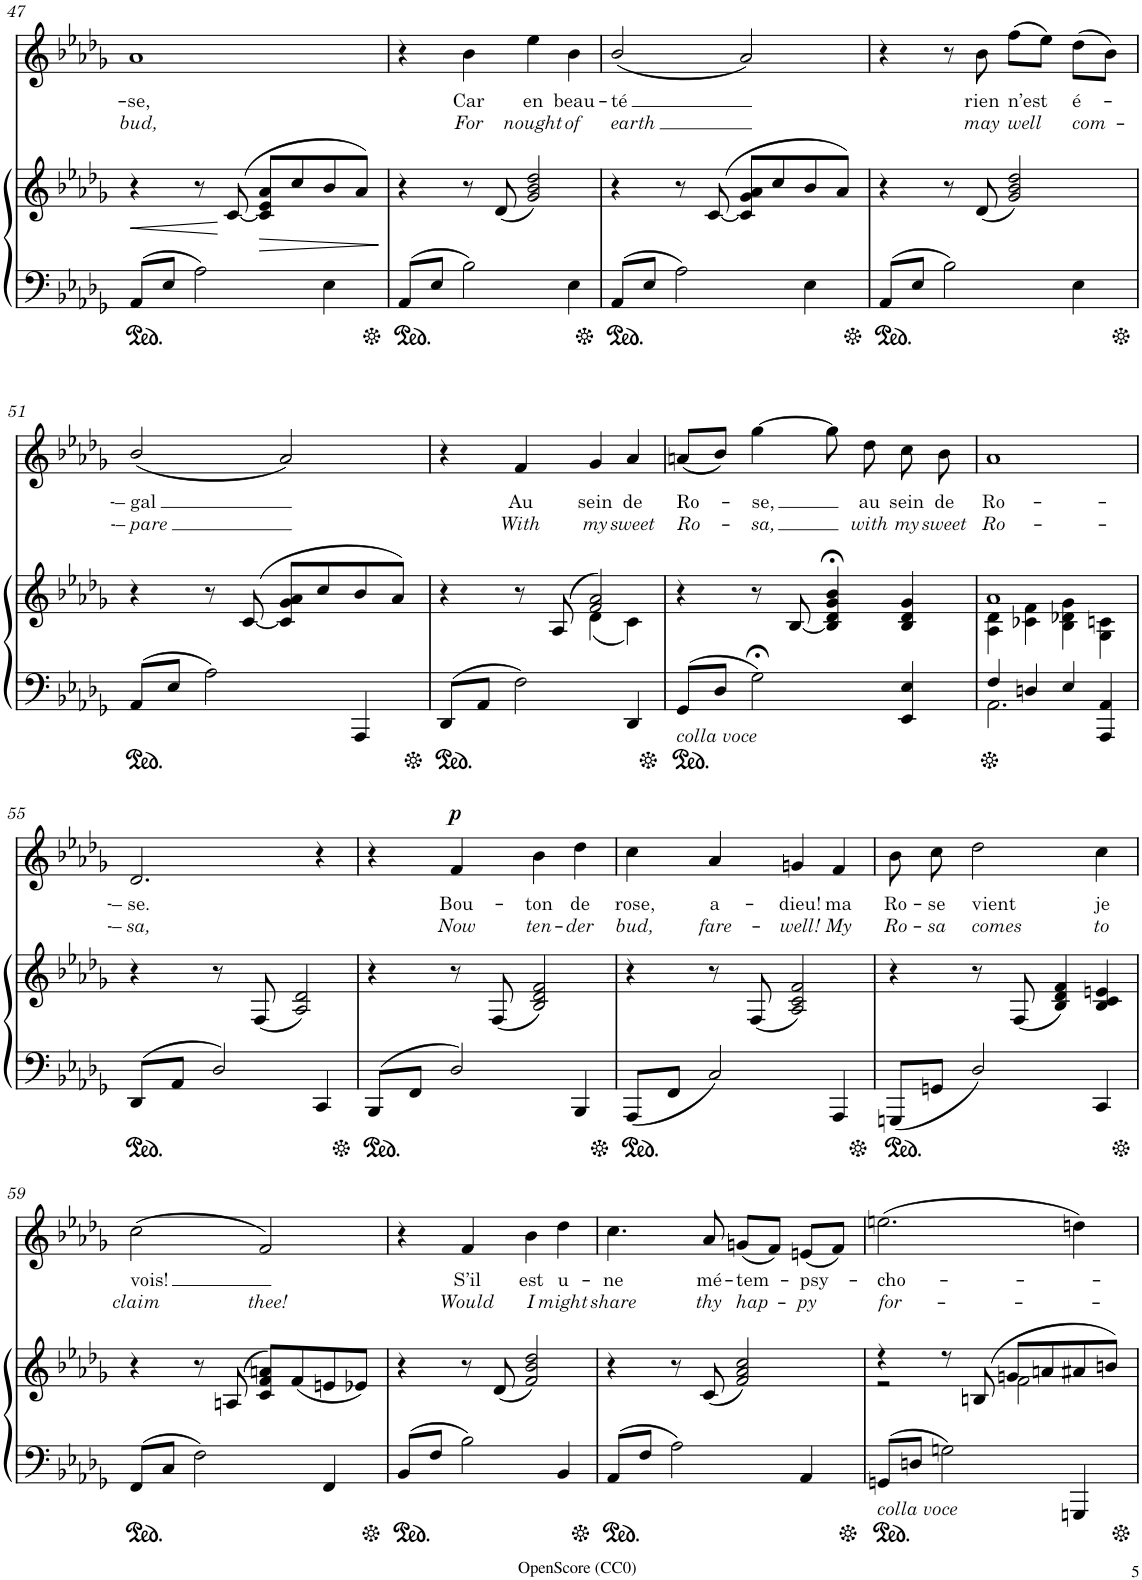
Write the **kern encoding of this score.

**kern	**kern	**dynam	**kern	**text	**text	**dynam
*part2	*part2	*part2	*part1	*part1	*part1	*part1
*staff3	*staff2	*staff2/3	*staff1	*staff1	*staff1	*staff1
*I"Piano	*	*	*I"Voice	*	*	*
*I'Pno	*	*	*	*	*	*
!!LO:PB:g=z
*clefF4	*clefG2	*	*clefG2	*	*	*
*k[b-e-a-d-g-]	*k[b-e-a-d-g-]	*	*k[b-e-a-d-g-]	*	*	*
*M4/4	*M4/4	*	*M4/4	*	*	*
*met(c)	*met(c)	*	*met(c)	*	*	*
=47	=47	=47	=47	=47	=47	=47
!	!	!LO:HP:b	!	!LO:LY:b	!LO:LY:b	!
8AA-/L	4r	<	1a-	-se,	bud,	.
8E-/J	.	.	.	.	.	.
2A-\	8r	.	.	.	.	.
.	(>[8c/	.	.	.	.	.
.	8c/] 8e-/ 8a-/L	.	.	.	.	.
.	8cc/	.	.	.	.	.
4E-\	8b-/	.	.	.	.	.
.	8a-/J)	.	.	.	.	.
.	.	[	.	.	.	.
=48	=48	=48	=48	=48	=48	=48
8AA-/L	4r	.	4r	.	.	.
8E-/J	.	.	.	.	.	.
!	!	!	!	!LO:LY:b	!LO:LY:b	!
2B-\	8r	.	4b-\	Car	For	.
.	(8d-/	.	.	.	.	.
!	!	!	!	!LO:LY:b	!LO:LY:b	!
.	2g-/ 2b-/ 2dd-/)	.	4ee-\	en	nought	.
!	!	!	!	!LO:LY:b	!LO:LY:b	!
4E-\	.	.	4b-\	beau-	of	.
=49	=49	=49	=49	=49	=49	=49
!	!	!	!	!LO:LY:b	!LO:LY:b	!
8AA-/L	4r	.	(<2b-/	-té	-earth	.
8E-/J	.	.	.	.	.	.
2A-\	8r	.	.	.	.	.
.	(>[8c/	.	.	.	.	.
.	8c/] 8g-/ 8a-/L	.	2a-/)	.	.	.
.	8cc/	.	.	.	.	.
4E-\	8b-/	.	.	.	.	.
.	8a-/J)	.	.	.	.	.
=50	=50	=50	=50	=50	=50	=50
8AA-/L	4r	.	4r	.	.	.
8E-/J	.	.	.	.	.	.
2B-\	8r	.	8r	.	.	.
!	!	!	!	!LO:LY:b	!LO:LY:b	!
.	(8d-/	.	8b-\	rien	may	.
!	!	!	!	!LO:LY:b	!LO:LY:b	!
.	2g-/ 2b-/ 2dd-/)	.	(8ff\L	n’est	well	.
.	.	.	8ee-\J)	.	.	.
!	!	!	!	!LO:LY:b	!LO:LY:b	!
4E-\	.	.	(8dd-\L	é-	com-	.
.	.	.	8b-\J)	.	.	.
!!LO:LB:g=z
=51	=51	=51	=51	=51	=51	=51
!	!	!	!	!LO:LY:b	!LO:LY:b	!
8AA-/L	4r	.	(2b-/	-– gal	-– pare	.
8E-/J	.	.	.	.	.	.
2A-\	8r	.	.	.	.	.
.	(>[8c/	.	.	.	.	.
.	8c/] 8g-/ 8a-/L	.	2a-/)	.	.	.
.	8cc/	.	.	.	.	.
4AAA-/	8b-/	.	.	.	.	.
.	8a-/J)	.	.	.	.	.
=52	=52	=52	=52	=52	=52	=52
*	*^	*	*	*	*	*
8DD-/L	4r	2ryy	.	4r	.	.	.
8AA-/J	.	.	.	.	.	.	.
!	!	!	!	!	!LO:LY:b	!LO:LY:b	!
2F\	8r	.	.	4f/	Au	With	.
.	(>8A-/	.	.	.	.	.	.
!	!	!	!	!	!LO:LY:b	!LO:LY:b	!
.	2f/ 2a-/)	(4d-\	.	4g-/	sein	my	.
!	!	!	!	!	!LO:LY:b	!LO:LY:b	!
4DD-/	.	4c\)	.	4a-/	de	sweet	.
=53	=53	=53	=53	=53	=53	=53	=53
!LO:TX:b:i:t=colla voce	!	!	!	!	!	!	!
!	!	!	!	!	!LO:LY:b	!LO:LY:b	!
*	*v	*v	*	*	*	*	*
8GG-/L	4r	.	(8an/L	Ro-	Ro-	.
8D-/J	.	.	8b-/J)	.	.	.
!	!	!	!	!LO:LY:b	!LO:LY:b	!
2G-;<\	8r	.	[4gg-\	-se,	-sa,	.
.	[8B-/	.	.	.	.	.
.	4B-/];< 4d-/;< 4g-/;< 4b-/;<	.	8gg-\]	.	.	.
!	!	!	!	!LO:LY:b	!LO:LY:b	!
.	.	.	8dd-\	au	with	.
!	!	!	!	!LO:LY:b	!LO:LY:b	!
4EE-/ 4E-/	4B-/ 4d-/ 4g-/	.	8cc\	sein	my	.
!	!	!	!	!LO:LY:b	!LO:LY:b	!
.	.	.	8b-\	de	sweet	.
=54	=54	=54	=54	=54	=54	=54
*^	*^	*	*	*	*	*
!	!	!	!	!	!	!LO:LY:b	!LO:LY:b	!
4F/	2.AA-\	1a-	4A-\ 4d-\	.	1a-	Ro-	Ro-	.
4Dn/	.	.	4c-X\ 4f\	.	.	.	.	.
4E-/	.	.	4B-\ 4d-X\ 4g-\	.	.	.	.	.
4AAA-/ 4AA-/	4ryy	.	4G-\ 4cn\	.	.	.	.	.
!!LO:LB:g=z
=55	=55	=55	=55	=55	=55	=55	=55	=55
!	!	!	!	!	!	!LO:LY:b	!LO:LY:b	!
*v	*v	*	*	*	*	*	*	*
*	*v	*v	*	*	*	*	*
8DD-/L	4r	.	2.d-/	-– se.	-– sa,	.
8AA-/J	.	.	.	.	.	.
2D-/	8r	.	.	.	.	.
.	(8F/	.	.	.	.	.
.	2A-/ 2d-/)	.	.	.	.	.
4CC/	.	.	4r	.	.	.
=56	=56	=56	=56	=56	=56	=56
8BBB-/L	4r	.	4r	.	.	.
8FF/J	.	.	.	.	.	.
!	!	!	!	!LO:LY:b	!LO:LY:b	!LO:DY:a
2D-/	8r	.	4f/	Bou-	Now	p
.	(8F/	.	.	.	.	.
!	!	!	!	!LO:LY:b	!LO:LY:b	!
.	2B-/ 2d-/ 2f/)	.	4b-\	-ton	ten-	.
!	!	!	!	!LO:LY:b	!LO:LY:b	!
4BBB-/	.	.	4dd-\	de	-der	.
=57	=57	=57	=57	=57	=57	=57
!	!	!	!	!LO:LY:b	!LO:LY:b	!
8AAA-/L	4r	.	4cc\	rose,	bud,	.
8FF/J	.	.	.	.	.	.
!	!	!	!	!LO:LY:b	!LO:LY:b	!
2C/	8r	.	4a-/	a-	fare-	.
.	(8F/	.	.	.	.	.
!	!	!	!	!LO:LY:b	!LO:LY:b	!
.	2A-/ 2c/ 2f/)	.	4gn/	-dieu!	-well!	.
!	!	!	!	!LO:LY:b	!LO:LY:b	!
4AAA-/	.	.	4f/	ma	My	.
=58	=58	=58	=58	=58	=58	=58
!	!	!	!	!LO:LY:b	!LO:LY:b	!
8GGGn/L	4r	.	8b-\	Ro-	Ro-	.
!	!	!	!	!LO:LY:b	!LO:LY:b	!
8GGn/J	.	.	8cc\	-se	-sa	.
!	!	!	!	!LO:LY:b	!LO:LY:b	!
2D-/	8r	.	2dd-\	vient	comes	.
.	(8F/	.	.	.	.	.
.	4B-/ 4d-/ 4f/)	.	.	.	.	.
!	!	!	!	!LO:LY:b	!LO:LY:b	!
4CC/	4B-/ 4c/ 4en/	.	4cc\	je	to	.
!!LO:LB:g=z
=59	=59	=59	=59	=59	=59	=59
!	!	!	!	!LO:LY:b	!LO:LY:b	!
8FF/L	4r	.	(2cc\	vois!	claim	.
8C/J	.	.	.	.	.	.
2F\	8r	.	.	.	.	.
.	(>8An/	.	.	.	.	.
!	!	!	!	!	!LO:LY:b	!
.	8c/ 8f/ 8an/L)	.	2f/)	.	thee!	.
.	(8f/	.	.	.	.	.
4FF/	8en/	.	.	.	.	.
.	8e-X/J)	.	.	.	.	.
=60	=60	=60	=60	=60	=60	=60
8BB-/L	4r	.	4r	.	.	.
8F/J	.	.	.	.	.	.
!	!	!	!	!LO:LY:b	!LO:LY:b	!
2B-\	8r	.	4f/	S’il	Would	.
.	(8d-/	.	.	.	.	.
!	!	!	!	!LO:LY:b	!LO:LY:b	!
.	2f/ 2b-/ 2dd-/)	.	4b-\	est	I	.
!	!	!	!	!LO:LY:b	!LO:LY:b	!
4BB-/	.	.	4dd-\	u-	might	.
=61	=61	=61	=61	=61	=61	=61
!	!	!	!	!LO:LY:b	!LO:LY:b	!
8AA-/L	4r	.	4.cc\	-ne	share	.
8F/J	.	.	.	.	.	.
2A-\	8r	.	.	.	.	.
!	!	!	!	!LO:LY:b	!LO:LY:b	!
.	(8c/	.	8a-/	mé-	thy	.
!	!	!	!	!LO:LY:b	!LO:LY:b	!
.	2f/ 2a-/ 2cc/)	.	(8gn/L	-tem-	hap-	.
.	.	.	8f/J)	.	.	.
!	!	!	!	!LO:LY:b	!LO:LY:b	!
4AA-/	.	.	(8en/L	-psy-	-py	.
.	.	.	8f/J)	.	.	.
=62	=62	=62	=62	=62	=62	=62
*	*^	*	*	*	*	*
!LO:TX:b:i:t=colla voce	!	!	!	!	!	!	!
!	!	!	!	!	!LO:LY:b	!LO:LY:b	!
8GGn/L	4r	2r	.	(2.een\	-cho-	for-	.
8Dn/J	.	.	.	.	.	.	.
2Gn\	8r	.	.	.	.	.	.
.	(8Bn/	.	.	.	.	.	.
.	8gn/L	2f\	.	.	.	.	.
.	8an/	.	.	.	.	.	.
4GGGn/	8a#X/	.	.	4ddn\)	.	.	.
.	8bn/J)	.	.	.	.	.	.
*	*v	*v	*	*	*	*	*
=	=	=	=	=	=	=
*-	*-	*-	*-	*-	*-	*-
